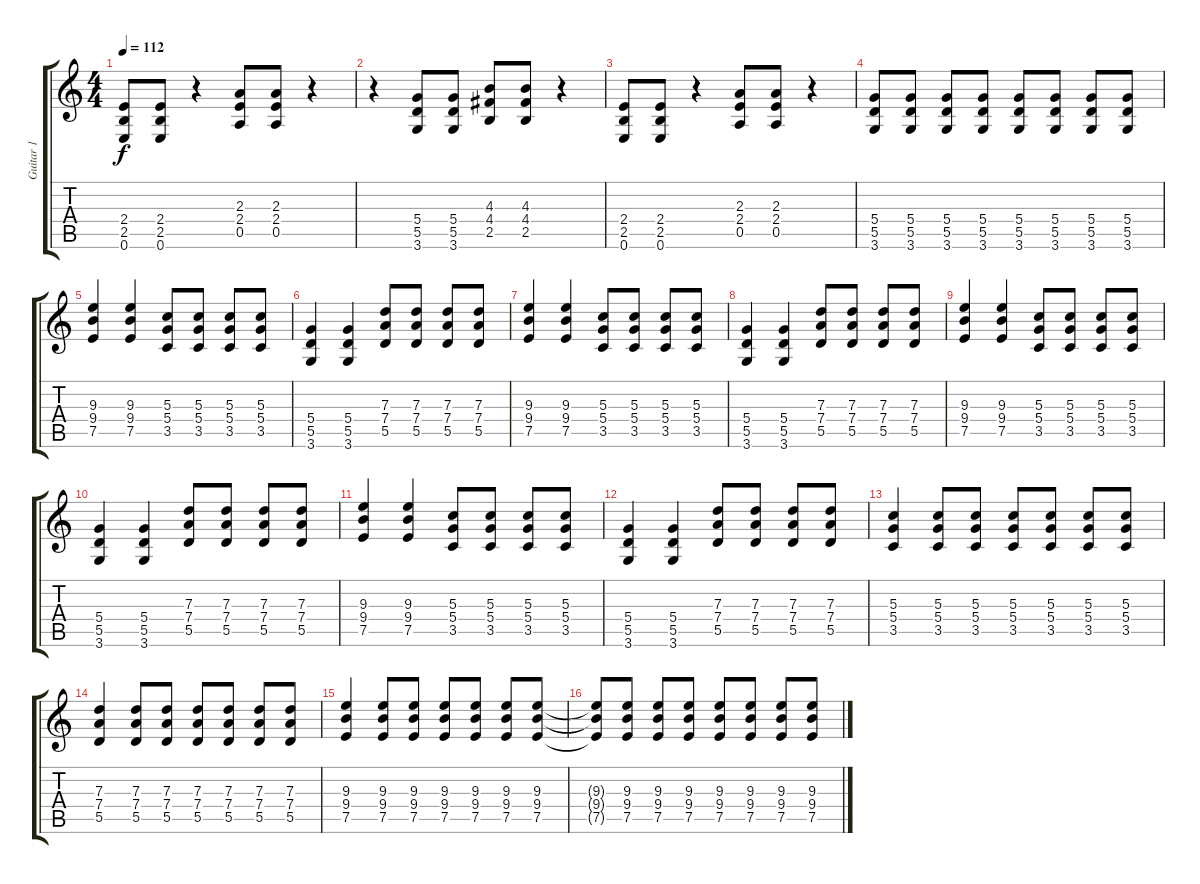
\track ("Guitar 1" "Guitar 1") {instrument distortionguitar}
\staff {score tabs}
\tuning (E4 B3 G3 D3 A2 E2) {hide}
\ts (4 4)
\tempo 112
\clef g2
\ks c
(2.4 2.5 0.6).8{dy f} (2.4 2.5 0.6).8 r.4 (2.3 2.4 0.5).8 (2.3 2.4 0.5).8 r.4 |
r.4 (5.4 5.5 3.6).8 (5.4 5.5 3.6).8 (4.3 4.4 2.5).8 (4.3 4.4 2.5).8 r.4 |
(2.4 2.5 0.6).8 (2.4 2.5 0.6).8 r.4 (2.3 2.4 0.5).8 (2.3 2.4 0.5).8 r.4 |
(5.4 5.5 3.6).8 (5.4 5.5 3.6).8 (5.4 5.5 3.6).8 (5.4 5.5 3.6).8 (5.4 5.5 3.6).8 (5.4 5.5 3.6).8 (5.4 5.5 3.6).8 (5.4 5.5 3.6).8 |
(9.3 9.4 7.5).4 (9.3 9.4 7.5).4 (5.3 5.4 3.5).8 (5.3 5.4 3.5).8 (5.3 5.4 3.5).8 (5.3 5.4 3.5).8 |
(5.4 5.5 3.6).4 (5.4 5.5 3.6).4 (7.3 7.4 5.5).8 (7.3 7.4 5.5).8 (7.3 7.4 5.5).8 (7.3 7.4 5.5).8 |
(9.3 9.4 7.5).4 (9.3 9.4 7.5).4 (5.3 5.4 3.5).8 (5.3 5.4 3.5).8 (5.3 5.4 3.5).8 (5.3 5.4 3.5).8 |
(5.4 5.5 3.6).4 (5.4 5.5 3.6).4 (7.3 7.4 5.5).8 (7.3 7.4 5.5).8 (7.3 7.4 5.5).8 (7.3 7.4 5.5).8 |
(9.3 9.4 7.5).4 (9.3 9.4 7.5).4 (5.3 5.4 3.5).8 (5.3 5.4 3.5).8 (5.3 5.4 3.5).8 (5.3 5.4 3.5).8 |
(5.4 5.5 3.6).4 (5.4 5.5 3.6).4 (7.3 7.4 5.5).8 (7.3 7.4 5.5).8 (7.3 7.4 5.5).8 (7.3 7.4 5.5).8 |
(9.3 9.4 7.5).4 (9.3 9.4 7.5).4 (5.3 5.4 3.5).8 (5.3 5.4 3.5).8 (5.3 5.4 3.5).8 (5.3 5.4 3.5).8 |
(5.4 5.5 3.6).4 (5.4 5.5 3.6).4 (7.3 7.4 5.5).8 (7.3 7.4 5.5).8 (7.3 7.4 5.5).8 (7.3 7.4 5.5).8 |
(5.3 5.4 3.5).4 (5.3 5.4 3.5).8 (5.3 5.4 3.5).8 (5.3 5.4 3.5).8 (5.3 5.4 3.5).8 (5.3 5.4 3.5).8 (5.3 5.4 3.5).8 |
(7.3 7.4 5.5).4 (7.3 7.4 5.5).8 (7.3 7.4 5.5).8 (7.3 7.4 5.5).8 (7.3 7.4 5.5).8 (7.3 7.4 5.5).8 (7.3 7.4 5.5).8 |
(9.3 9.4 7.5).4 (9.3 9.4 7.5).8 (9.3 9.4 7.5).8 (9.3 9.4 7.5).8 (9.3 9.4 7.5).8 (9.3 9.4 7.5).8 (9.3 9.4 7.5).8 |
(9.3{t} 9.4{t} 7.5{t}).8 (9.3 9.4 7.5).8 (9.3 9.4 7.5).8 (9.3 9.4 7.5).8 (9.3 9.4 7.5).8 (9.3 9.4 7.5).8 (9.3 9.4 7.5).8 (9.3 9.4 7.5).8
